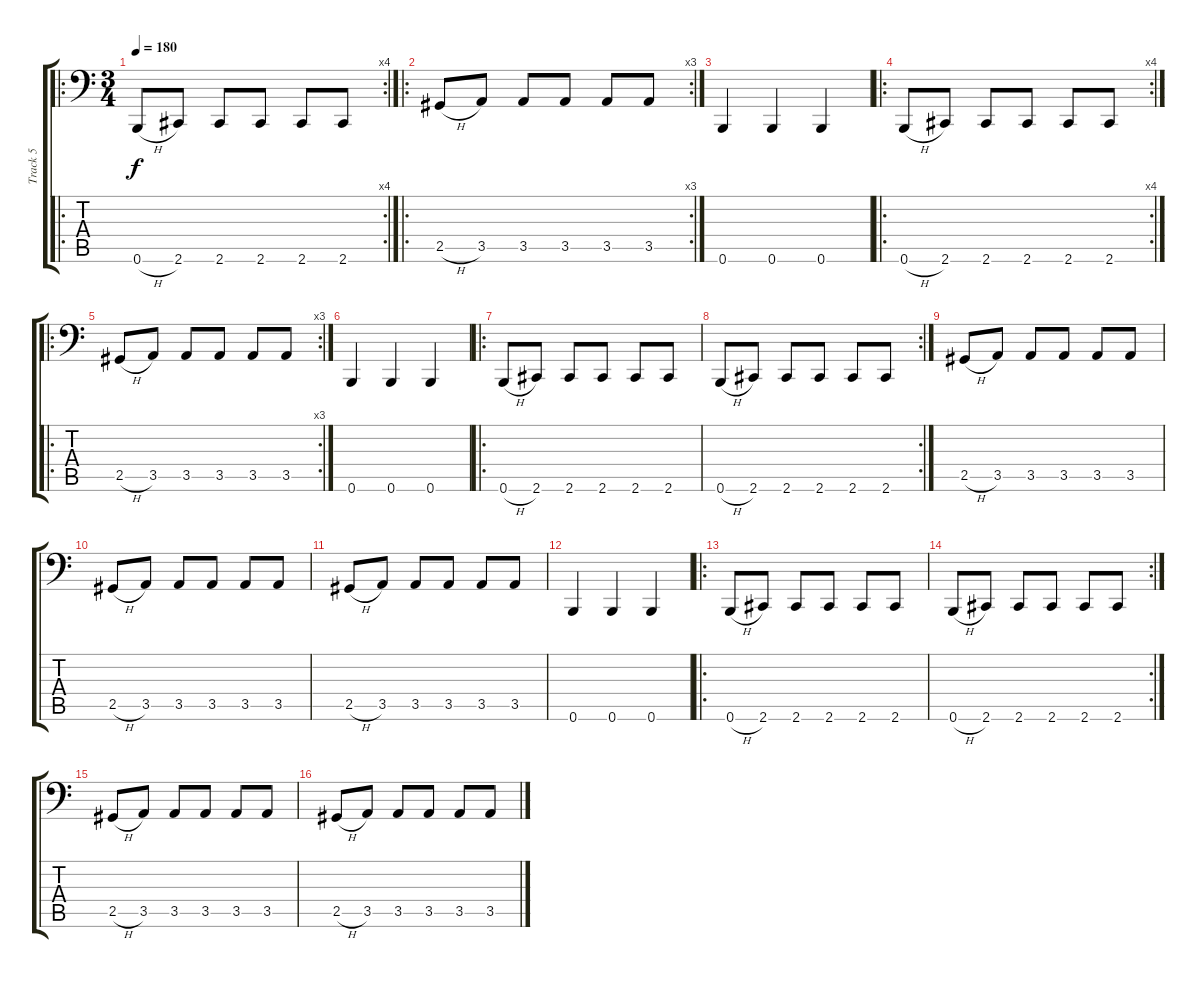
\track ("Track 5" "Track 5") {instrument electricbassfinger}
\staff {score tabs}
\tuning (Db3 Ab2 E2 B1 Gb1 B0) {hide}
\ro
\rc 4
\ts (3 4)
\tempo 180
\clef f4
\ks c
0.6{h}.8{dy f} 2.6.8 2.6.8 2.6.8 2.6.8 2.6.8 |
\ro
\rc 3
2.5{h}.8 3.5.8 3.5.8 3.5.8 3.5.8 3.5.8 |
0.6.4 0.6.4 0.6.4 |
\ro
\rc 4
0.6{h}.8 2.6.8 2.6.8 2.6.8 2.6.8 2.6.8 |
\ro
\rc 3
2.5{h}.8 3.5.8 3.5.8 3.5.8 3.5.8 3.5.8 |
0.6.4 0.6.4 0.6.4 |
\ro
0.6{h}.8 2.6.8 2.6.8 2.6.8 2.6.8 2.6.8 |
\rc 2
0.6{h}.8 2.6.8 2.6.8 2.6.8 2.6.8 2.6.8 |
2.5{h}.8 3.5.8 3.5.8 3.5.8 3.5.8 3.5.8 |
2.5{h}.8 3.5.8 3.5.8 3.5.8 3.5.8 3.5.8 |
2.5{h}.8 3.5.8 3.5.8 3.5.8 3.5.8 3.5.8 |
0.6.4 0.6.4 0.6.4 |
\ro
0.6{h}.8 2.6.8 2.6.8 2.6.8 2.6.8 2.6.8 |
\rc 2
0.6{h}.8 2.6.8 2.6.8 2.6.8 2.6.8 2.6.8 |
2.5{h}.8 3.5.8 3.5.8 3.5.8 3.5.8 3.5.8 |
2.5{h}.8 3.5.8 3.5.8 3.5.8 3.5.8 3.5.8
